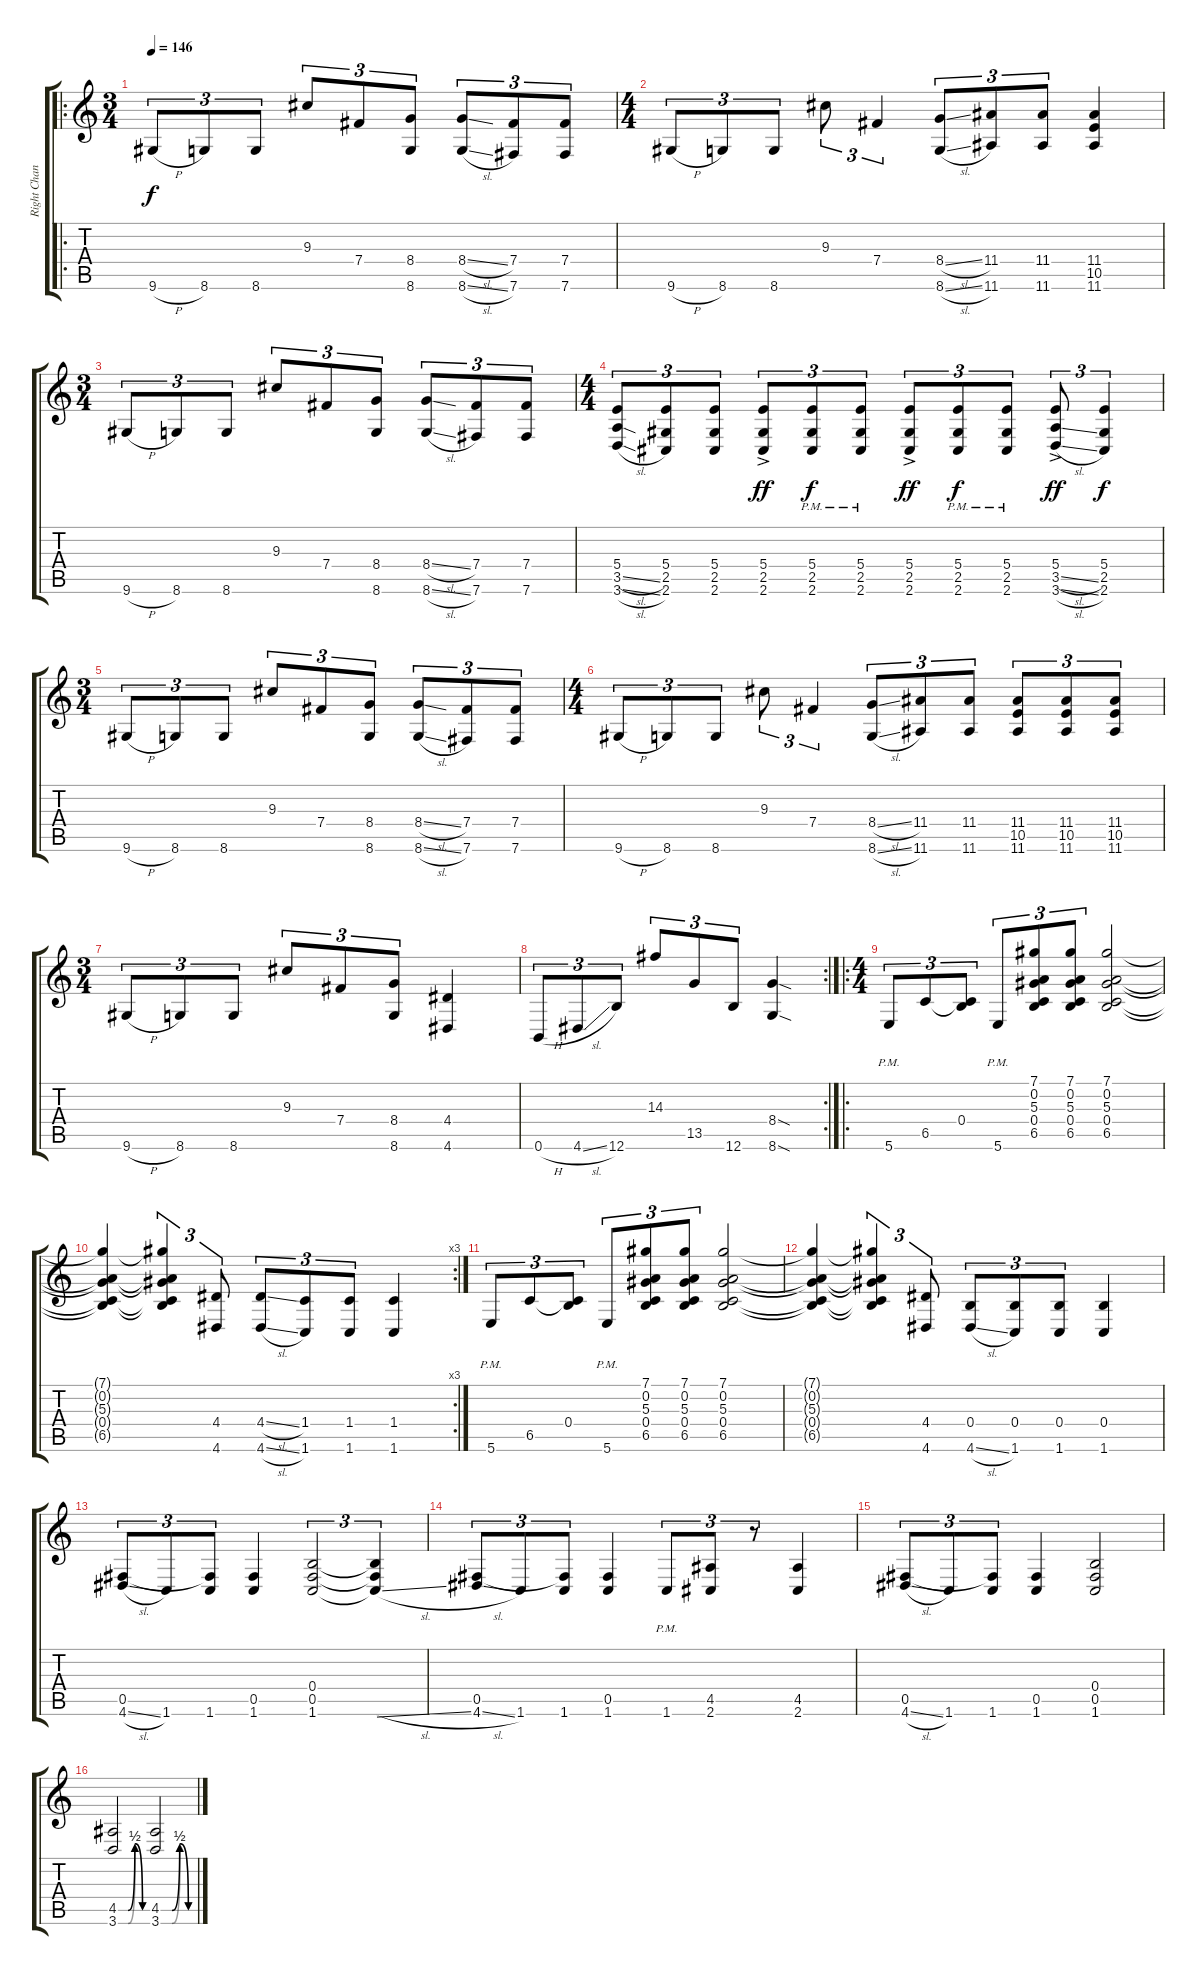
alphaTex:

\track ("Right Channel" "Right Chan") {instrument distortionguitar}
\staff {score tabs}
\tuning (Db4 Ab3 E3 B2 Gb2 B1) {hide}
\ro
\ts (3 4)
\tempo 146
\clef g2
\ks c
9.6{h}.8{tu (3 2) dy f} 8.6.8{tu (3 2)} 8.6.8{tu (3 2)} 9.3.8{tu (3 2)} 7.4.8{tu (3 2)} (8.4 8.6).8{tu (3 2)} (8.4{sl} 8.6{sl}).8{tu (3 2)} (7.4 7.6).8{tu (3 2)} (7.4 7.6).8{tu (3 2)} |
\ts (4 4)
9.6{h}.8{tu (3 2)} 8.6.8{tu (3 2)} 8.6.8{tu (3 2)} 9.3.8{tu (3 2)} 7.4.4{tu (3 2)} (8.4{sl} 8.6{sl}).8{tu (3 2)} (11.4 11.6).8{tu (3 2)} (11.4 11.6).8{tu (3 2)} (11.4 10.5 11.6).4 |
\ts (3 4)
9.6{h}.8{tu (3 2)} 8.6.8{tu (3 2)} 8.6.8{tu (3 2)} 9.3.8{tu (3 2)} 7.4.8{tu (3 2)} (8.4 8.6).8{tu (3 2)} (8.4{sl} 8.6{sl}).8{tu (3 2)} (7.4 7.6).8{tu (3 2)} (7.4 7.6).8{tu (3 2)} |
\ts (4 4)
(5.4 3.5{sl} 3.6{sl}).8{tu (3 2)} (5.4 2.5 2.6).8{tu (3 2)} (5.4 2.5 2.6).8{tu (3 2)} (5.4 2.5 2.6{ac}).8{tu (3 2) dy ff} (5.4 2.5 2.6{pm}).8{tu (3 2) dy f} (5.4 2.5 2.6{pm}).8{tu (3 2)} (5.4 2.5 2.6{ac}).8{tu (3 2) dy ff} (5.4 2.5 2.6{pm}).8{tu (3 2) dy f} (5.4 2.5 2.6{pm}).8{tu (3 2)} (5.4 3.5{sl} 3.6{sl ac}).8{tu (3 2) dy ff} (5.4 2.5 2.6).4{tu (3 2) dy f} |
\ts (3 4)
9.6{h}.8{tu (3 2)} 8.6.8{tu (3 2)} 8.6.8{tu (3 2)} 9.3.8{tu (3 2)} 7.4.8{tu (3 2)} (8.4 8.6).8{tu (3 2)} (8.4{sl} 8.6{sl}).8{tu (3 2)} (7.4 7.6).8{tu (3 2)} (7.4 7.6).8{tu (3 2)} |
\ts (4 4)
9.6{h}.8{tu (3 2)} 8.6.8{tu (3 2)} 8.6.8{tu (3 2)} 9.3.8{tu (3 2)} 7.4.4{tu (3 2)} (8.4{sl} 8.6{sl}).8{tu (3 2)} (11.4 11.6).8{tu (3 2)} (11.4 11.6).8{tu (3 2)} (11.4 10.5 11.6).8{tu (3 2)} (11.4 10.5 11.6).8{tu (3 2)} (11.4 10.5 11.6).8{tu (3 2)} |
\ts (3 4)
9.6{h}.8{tu (3 2)} 8.6.8{tu (3 2)} 8.6.8{tu (3 2)} 9.3.8{tu (3 2)} 7.4.8{tu (3 2)} (8.4 8.6).8{tu (3 2)} (4.4 4.6).4 |
\rc 2
0.6{h}.8{tu (3 2)} 4.6{sl}.8{tu (3 2)} 12.6.8{tu (3 2)} 14.3.8{tu (3 2)} 13.5.8{tu (3 2)} 12.6.8{tu (3 2)} (8.4{sod} 8.6{sod}).4 |
\ro
\ts (4 4)
5.6{pm}.8{tu (3 2)} 6.5.8{tu (3 2)} (0.4 6.5{t}).8{tu (3 2)} 5.6{pm}.8{tu (3 2)} (7.1 0.2 5.3 0.4 6.5).8{tu (3 2)} (7.1 0.2 5.3 0.4 6.5).8{tu (3 2)} (7.1 0.2 5.3 0.4 6.5).2 |
\rc 3
(7.1{t} 0.2{t} 5.3{t} 0.4{t} 6.5{t}).4 (7.1{t} 0.2{t} 5.3{t} 0.4{t} 6.5{t}).4{tu (3 2)} (4.4 4.6).8{tu (3 2)} (4.4{sl} 4.6{sl}).8{tu (3 2)} (1.4 1.6).8{tu (3 2)} (1.4 1.6).8{tu (3 2)} (1.4 1.6).4 |
5.6{pm}.8{tu (3 2)} 6.5.8{tu (3 2)} (0.4 6.5{t}).8{tu (3 2)} 5.6{pm}.8{tu (3 2)} (7.1 0.2 5.3 0.4 6.5).8{tu (3 2)} (7.1 0.2 5.3 0.4 6.5).8{tu (3 2)} (7.1 0.2 5.3 0.4 6.5).2 |
(7.1{t} 0.2{t} 5.3{t} 0.4{t} 6.5{t}).4 (7.1{t} 0.2{t} 5.3{t} 0.4{t} 6.5{t}).4{tu (3 2)} (4.4 4.6).8{tu (3 2)} (0.4 4.6{sl}).8{tu (3 2)} (0.4 1.6).8{tu (3 2)} (0.4 1.6).8{tu (3 2)} (0.4 1.6).4 |
(0.5 4.6{sl}).8{tu (3 2)} 1.6.8{tu (3 2)} (0.5{t} 1.6).8{tu (3 2)} (0.5 1.6).4 (0.4 0.5 1.6).2{tu (3 2)} (0.4{t} 0.5{t} 1.6{sl t}).4{tu (3 2)} |
(0.5 4.6{sl}).8{tu (3 2)} 1.6.8{tu (3 2)} (0.5{t} 1.6).8{tu (3 2)} (0.5 1.6).4 1.6{pm}.8{tu (3 2)} (4.5 2.6).8{tu (3 2)} r.8{tu (3 2)} (4.5 2.6).4 |
(0.5 4.6{sl}).8{tu (3 2)} 1.6.8{tu (3 2)} (0.5{t} 1.6).8{tu (3 2)} (0.5 1.6).4 (0.4 0.5 1.6).2 |
(4.5{be (custom 0 0 15 0 20 0 34 2 50 0 60 0)} 3.6{be (custom 0 0 15 0 20 0 35 2 50 0 60 0)}).2 (4.5{be (custom 0 0 15 0 20 0 34 2 50 0 60 0)} 3.6{be (custom 0 0 15 0 20 0 35 2 50 0 60 0)}).2
